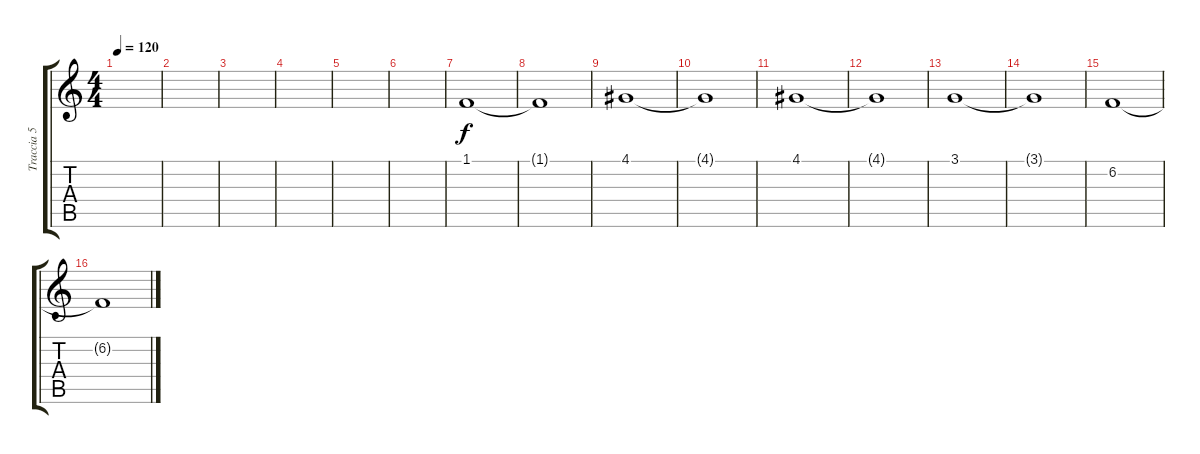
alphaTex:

\track ("Traccia 5" "Traccia 5") {instrument trumpet}
\staff {score tabs}
\tuning (E4 B3 G3 D3 A2 E2) {hide}
\ts (4 4)
\tempo 120
\clef g2
\ks c
|
|
|
|
|
|
1.1.1 |
1.1{t}.1 |
4.1.1 |
4.1{t}.1 |
4.1.1 |
4.1{t}.1 |
3.1.1 |
3.1{t}.1 |
6.2.1 |
6.2{t}.1
